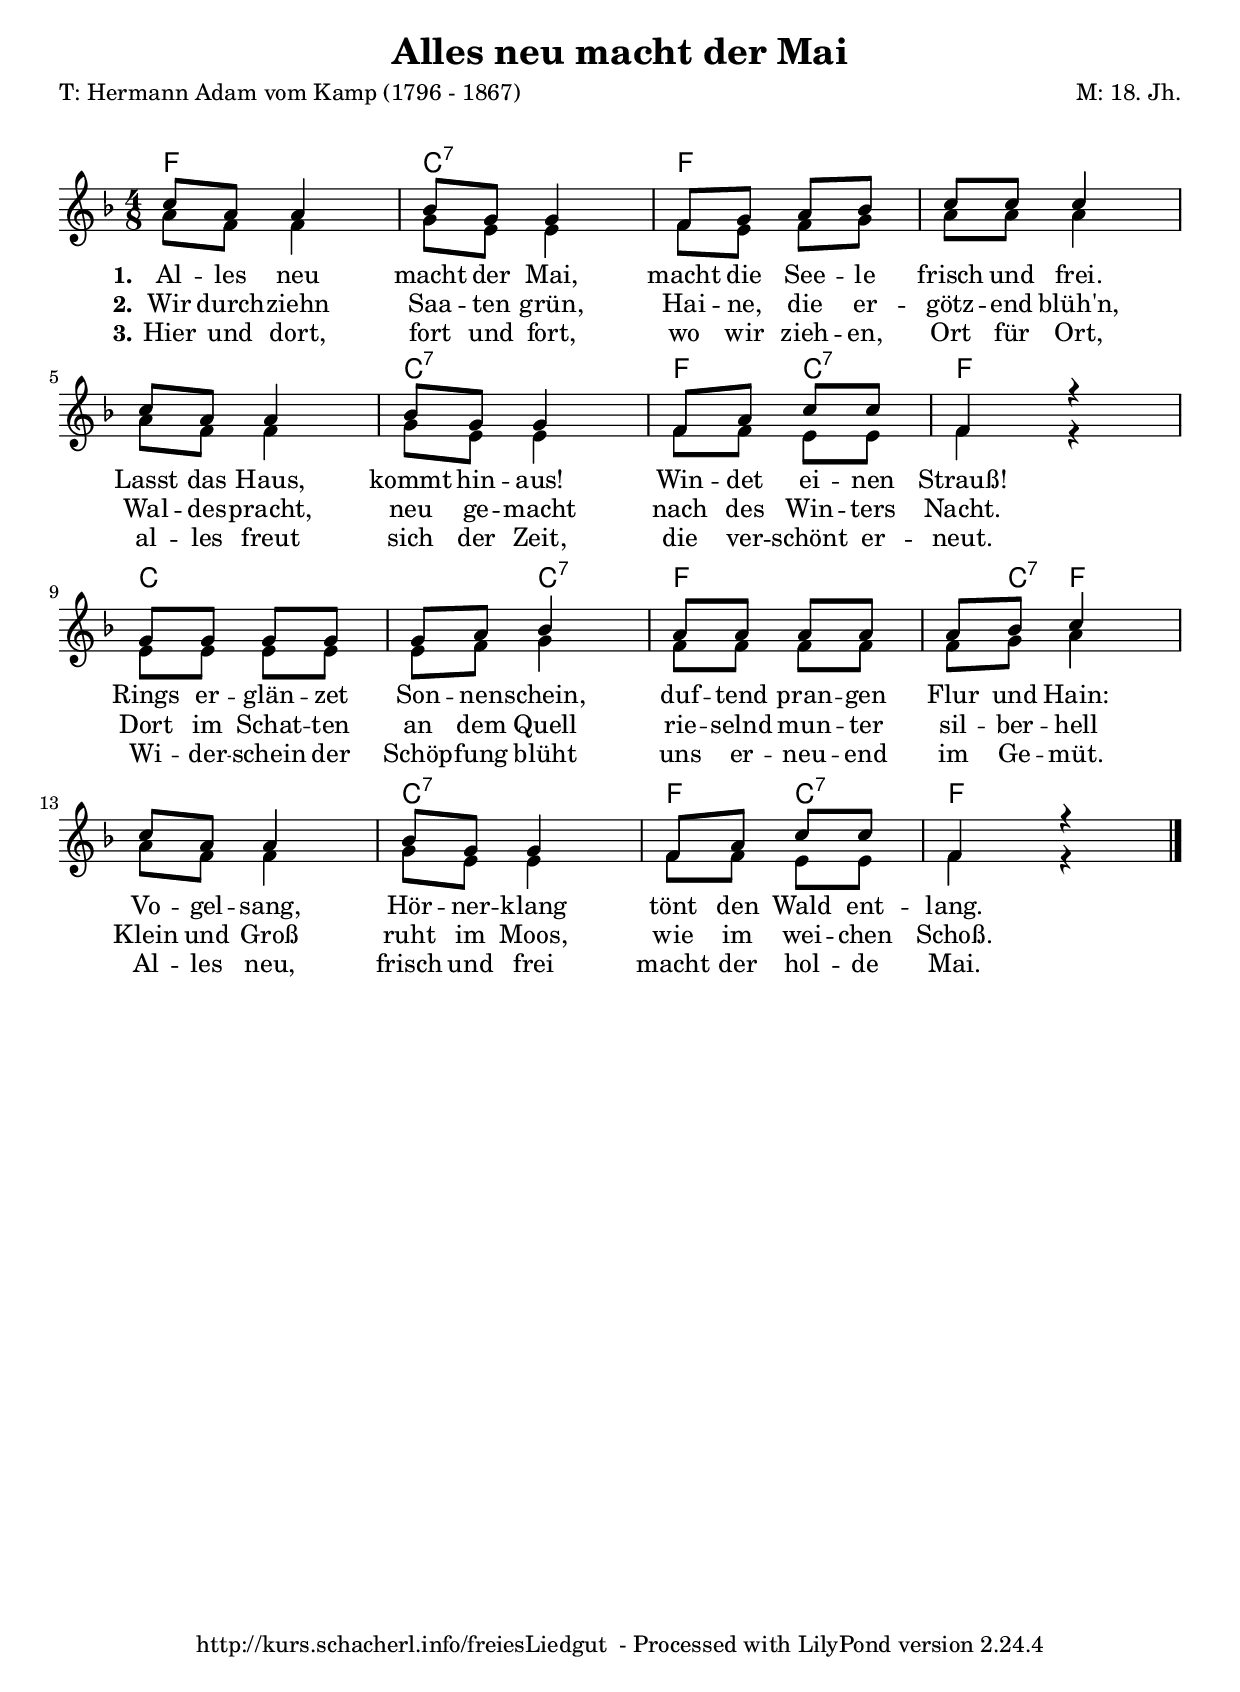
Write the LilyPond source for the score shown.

\version "2.24.1"
% automatically converted by musicxml2ly from D:/homepage_sprit/kurs.schacherl.info/freiesLiedgut/xml/alles-neu-macht-der-mai.xml

fusszeile = \markup{
  \with-url #"http://kurs.schacherl.info/freiesLiedgut" {
  http://kurs.schacherl.info/freiesLiedgut
  }
  \with-url #"https://lilypond.org/"{" - Processed with LilyPond version"  #(lilypond-version)}
}


\paper {
  indent = 0
  %paper-height = 15\cm
  top-margin = 15
  %bottom-margin = 0
  markup-system-spacing.padding = #4
  system-system-spacing =
    #'((basic-distance . 12) 
       (minimum-distance . 8)
       (padding . 1)
       (stretchability . 60)) 
    % defaults: 12, 8, 1, 60
}



\header {
  title =  "Alles neu macht der Mai"
  poet =  "T: Hermann Adam vom Kamp (1796 - 1867)"
  composer =   "M: 18. Jh."
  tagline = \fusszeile

  encodingdate =  "2024-04-10"
  encoder =  "abc2xml version 239"
}

PartPOneVoiceOne =  \relative c'' {
  \time 4/8  \key f \major  
  c8 a8 a4 | bes8 g8 g4 | f8 g8 a8 bes8 | c8 c8 c4 | \break
  c8 a8 a4 | bes8 g8 g4 | f8 a8 c8 c8 |  f,4 r4 | \break
  g8 g8 g8 g8 | g8 a8 bes4 | a8 a8 a8 a8 | a8 bes8 c4 | \break
  c8 a8 a4 | bes8 g8 g4 | f8 a8 c8 c8 | f,4 r4 \bar "|."
}

PartPOneVoiceOneChords =  \chords {
  f2  c2:7 f2  s2 
  s2  c2:7 f4 c4:7 f2 
  c2  s4 c4:7  f2 s8 c8:7 f4
  s2  c2:7 f4 c4:7 f2 
}

PartPOneVoiceOneLyricsOne =  \lyricmode {
  \set ignoreMelismata = ##t
  "Al" -- les neu macht der "Mai," macht die See -- le frisch und
  "frei." Lasst das "Haus," kommt hin -- "aus!" Win -- det ei -- nen
  "Strauß!" Rings er -- glän -- zet Son -- nen -- "schein," duf --
  tend pran -- gen Flur und "Hain:" Vo -- gel -- "sang," Hör -- ner --
  klang tönt den Wald ent -- "lang."
}

PartPOneVoiceOneLyricsTwo =  \lyricmode {
  \set ignoreMelismata = ##t
  "Wir" durch -- ziehn Saa -- ten "grün," Hai -- "ne," die er --
  götz -- end "blüh'n," Wal -- des -- "pracht," neu ge -- macht nach
  des Win -- ters "Nacht." Dort im Schat -- ten an dem Quell rie --
  selnd mun -- ter sil -- ber -- hell Klein und Groß ruht im "Moos,"
  wie im wei -- chen "Schoß."
}

PartPOneVoiceOneLyricsThree =  \lyricmode {
  \set ignoreMelismata = ##t
  "Hier" und "dort," fort und "fort," wo wir zieh -- "en," Ort für
  "Ort," al -- les freut sich der "Zeit," die ver -- schönt er --
  "neut." Wi -- der -- schein der Schöp -- fung blüht uns er -- neu --
  end im Ge -- "müt." Al -- les "neu," frisch und frei macht der hol
  -- de "Mai."
}

PartPOneVoiceTwo =  \relative a' {
  \time 4/8  \key f \major 
  a8 f8 f4 |  g8 e8 e4 | f8 e8 f8 g8 | a8 a8 a4 | 
  a8 f8 f4 |  g8 e8 e4 | f8 f8 e8 e8 | f4 r4 | 
  e8 e8 e8 e8 |  e8 f8 g4 | f8 f8 f8 f8 | f8 g8 a4 | 
  a8 f8 f4 | g8 e8 e4 |  f8 f8 e8 e8 | f4 r4 \bar "|."
}


% The score definition
\score {
  <<

    \context ChordNames = "PartPOneVoiceOneChords" { \PartPOneVoiceOneChords}
    \new Staff
    <<

      \context Staff <<
        \mergeDifferentlyDottedOn\mergeDifferentlyHeadedOn
        \context Voice = "PartPOneVoiceOne" {  \voiceOne \PartPOneVoiceOne }
        \new Lyrics \lyricsto "PartPOneVoiceOne" { \set stanza = "1." \PartPOneVoiceOneLyricsOne }
        \new Lyrics \lyricsto "PartPOneVoiceOne" { \set stanza = "2." \PartPOneVoiceOneLyricsTwo }
        \new Lyrics \lyricsto "PartPOneVoiceOne" { \set stanza = "3." \PartPOneVoiceOneLyricsThree }
        \context Voice = "PartPOneVoiceTwo" {  \voiceTwo \PartPOneVoiceTwo }
      >>
    >>

  >>
  \layout {}
}


\score {
    \new Staff
    <<

      \context Staff <<
        \mergeDifferentlyDottedOn\mergeDifferentlyHeadedOn
        \context Voice = "PartPOneVoiceOne" {  \voiceOne \PartPOneVoiceOne }
        \new Lyrics \lyricsto "PartPOneVoiceOne" { \set stanza = "1." \PartPOneVoiceOneLyricsOne }
        \new Lyrics \lyricsto "PartPOneVoiceOne" { \set stanza = "2." \PartPOneVoiceOneLyricsTwo }
        \new Lyrics \lyricsto "PartPOneVoiceOne" { \set stanza = "3." \PartPOneVoiceOneLyricsThree }
        \context Voice = "PartPOneVoiceTwo" {  \voiceTwo \PartPOneVoiceTwo }
      >>
    >>
  \midi { \tempo 4 = 80 }
}

